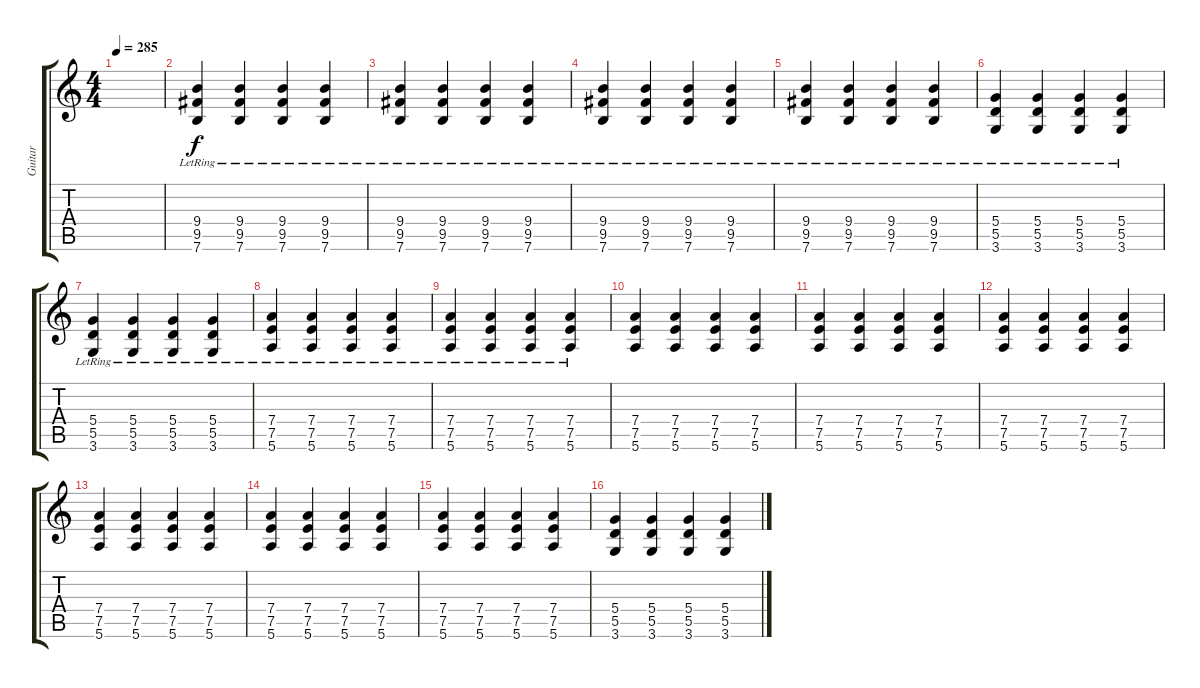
\track ("Guitar" "Guitar") {instrument acousticguitarsteel}
\staff {score tabs}
\tuning (E4 B3 G3 D3 A2 E2) {hide}
\ts (4 4)
\tempo 285
\clef g2
\ks c
|
(9.4{lr} 9.5{lr} 7.6{lr}).4 (9.4{lr} 9.5{lr} 7.6{lr}).4 (9.4{lr} 9.5{lr} 7.6{lr}).4 (9.4{lr} 9.5{lr} 7.6{lr}).4 |
(9.4{lr} 9.5{lr} 7.6{lr}).4 (9.4{lr} 9.5{lr} 7.6{lr}).4 (9.4{lr} 9.5{lr} 7.6{lr}).4 (9.4{lr} 9.5{lr} 7.6{lr}).4 |
(9.4{lr} 9.5{lr} 7.6{lr}).4 (9.4{lr} 9.5{lr} 7.6{lr}).4 (9.4{lr} 9.5{lr} 7.6{lr}).4 (9.4{lr} 9.5{lr} 7.6{lr}).4 |
(9.4{lr} 9.5{lr} 7.6{lr}).4 (9.4{lr} 9.5{lr} 7.6{lr}).4 (9.4{lr} 9.5{lr} 7.6{lr}).4 (9.4{lr} 9.5{lr} 7.6{lr}).4 |
(5.4{lr} 5.5{lr} 3.6{lr}).4 (5.4{lr} 5.5{lr} 3.6{lr}).4 (5.4{lr} 5.5{lr} 3.6{lr}).4 (5.4{lr} 5.5{lr} 3.6{lr}).4 |
(5.4{lr} 5.5{lr} 3.6{lr}).4 (5.4{lr} 5.5{lr} 3.6{lr}).4 (5.4{lr} 5.5{lr} 3.6{lr}).4 (5.4{lr} 5.5{lr} 3.6{lr}).4 |
(7.4{lr} 7.5{lr} 5.6{lr}).4 (7.4{lr} 7.5{lr} 5.6{lr}).4 (7.4{lr} 7.5{lr} 5.6{lr}).4 (7.4{lr} 7.5{lr} 5.6{lr}).4 |
(7.4{lr} 7.5{lr} 5.6{lr}).4 (7.4{lr} 7.5{lr} 5.6{lr}).4 (7.4{lr} 7.5{lr} 5.6{lr}).4 (7.4{lr} 7.5{lr} 5.6{lr}).4 |
(7.4 7.5 5.6).4 (7.4 7.5 5.6).4 (7.4 7.5 5.6).4 (7.4 7.5 5.6).4 |
(7.4 7.5 5.6).4 (7.4 7.5 5.6).4 (7.4 7.5 5.6).4 (7.4 7.5 5.6).4 |
(7.4 7.5 5.6).4 (7.4 7.5 5.6).4 (7.4 7.5 5.6).4 (7.4 7.5 5.6).4 |
(7.4 7.5 5.6).4 (7.4 7.5 5.6).4 (7.4 7.5 5.6).4 (7.4 7.5 5.6).4 |
(7.4 7.5 5.6).4 (7.4 7.5 5.6).4 (7.4 7.5 5.6).4 (7.4 7.5 5.6).4 |
(7.4 7.5 5.6).4 (7.4 7.5 5.6).4 (7.4 7.5 5.6).4 (7.4 7.5 5.6).4 |
(5.4 5.5 3.6).4 (5.4 5.5 3.6).4 (5.4 5.5 3.6).4 (5.4 5.5 3.6).4
